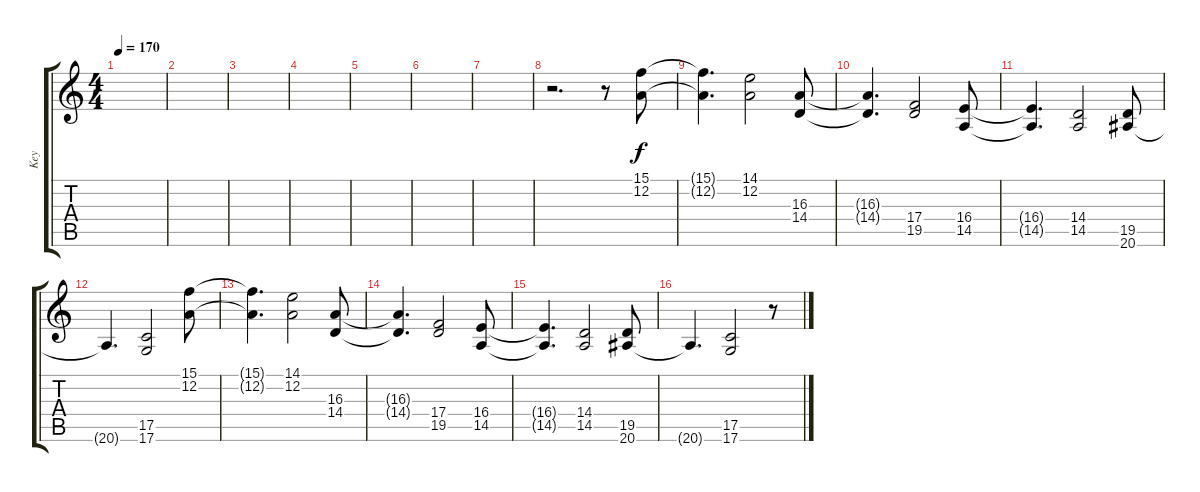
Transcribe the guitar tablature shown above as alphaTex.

\track ("Key" "Key") {instrument choiraahs}
\staff {score tabs}
\tuning (D4 A3 F3 C3 G2 D2) {hide}
\ts (4 4)
\tempo 170
\clef g2
\ks c
|
|
|
|
|
|
|
r.2{d} r.8 (15.1 12.2).8 |
(15.1{t} 12.2{t}).4{d} (14.1 12.2).2 (16.3 14.4).8 |
(16.3{t} 14.4{t}).4{d} (17.4 19.5).2 (16.4 14.5).8 |
(16.4{t} 14.5{t}).4{d} (14.4 14.5).2 (19.5 20.6).8 |
20.6{t}.4{d} (17.5 17.6).2 (15.1 12.2).8 |
(15.1{t} 12.2{t}).4{d} (14.1 12.2).2 (16.3 14.4).8 |
(16.3{t} 14.4{t}).4{d} (17.4 19.5).2 (16.4 14.5).8 |
(16.4{t} 14.5{t}).4{d} (14.4 14.5).2 (19.5 20.6).8 |
20.6{t}.4{d} (17.5 17.6).2 r.8
